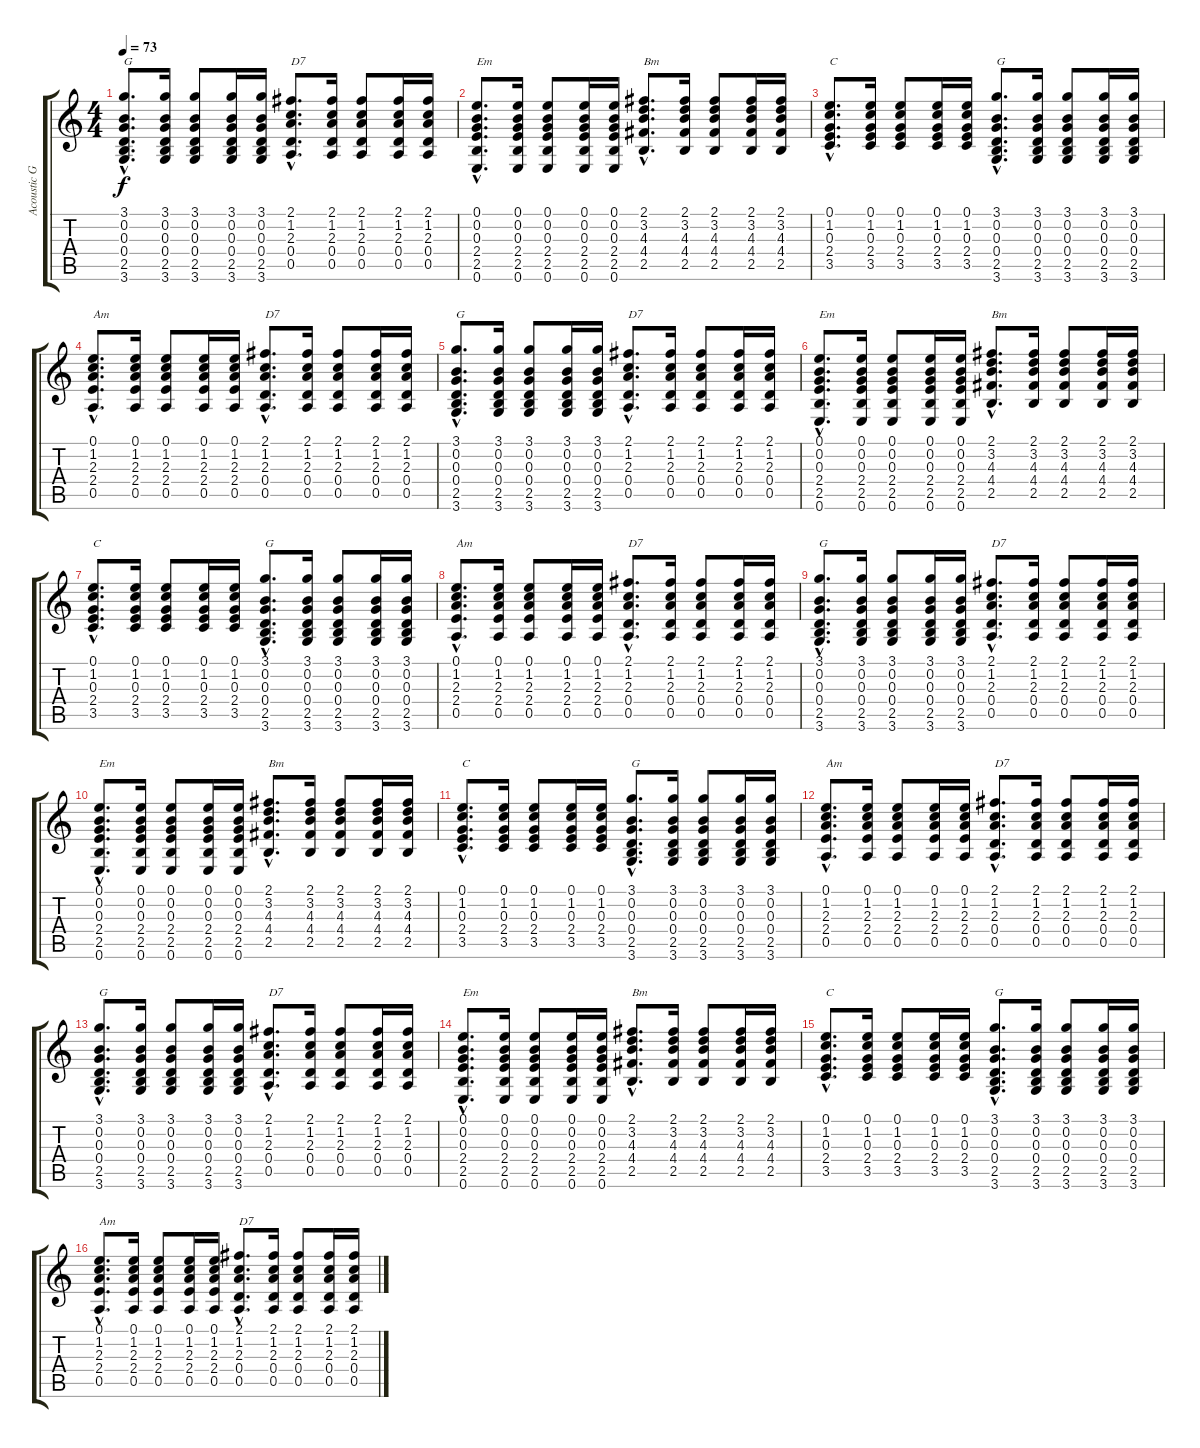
\track ("Acoustic Guitar" "Acoustic G") {instrument acousticguitarsteel}
\staff {score tabs}
\tuning (E4 B3 G3 D3 A2 E2) {hide}
\ts (4 4)
\tempo 73
\clef g2
\ks c
(3.1{hac} 0.2{hac} 0.3{hac} 0.4{hac} 2.5{hac} 3.6{hac}).8{d txt "G" dy f} (3.1 0.2 0.3 0.4 2.5 3.6).16 (3.1 0.2 0.3 0.4 2.5 3.6).8 (3.1 0.2 0.3 0.4 2.5 3.6).16 (3.1 0.2 0.3 0.4 2.5 3.6).16 (2.1{hac} 1.2{hac} 2.3{hac} 0.4{hac} 0.5{hac}).8{d txt "D7"} (2.1 1.2 2.3 0.4 0.5).16 (2.1 1.2 2.3 0.4 0.5).8 (2.1 1.2 2.3 0.4 0.5).16 (2.1 1.2 2.3 0.4 0.5).16 |
(0.1{hac} 0.2{hac} 0.3{hac} 2.4{hac} 2.5{hac} 0.6{hac}).8{d txt "Em"} (0.1 0.2 0.3 2.4 2.5 0.6).16 (0.1 0.2 0.3 2.4 2.5 0.6).8 (0.1 0.2 0.3 2.4 2.5 0.6).16 (0.1 0.2 0.3 2.4 2.5 0.6).16 (2.1{hac} 3.2{hac} 4.3{hac} 4.4{hac} 2.5{hac}).8{d txt "Bm"} (2.1 3.2 4.3 4.4 2.5).16 (2.1 3.2 4.3 4.4 2.5).8 (2.1 3.2 4.3 4.4 2.5).16 (2.1 3.2 4.3 4.4 2.5).16 |
(0.1{hac} 1.2{hac} 0.3{hac} 2.4{hac} 3.5{hac}).8{d txt "C"} (0.1 1.2 0.3 2.4 3.5).16 (0.1 1.2 0.3 2.4 3.5).8 (0.1 1.2 0.3 2.4 3.5).16 (0.1 1.2 0.3 2.4 3.5).16 (3.1{hac} 0.2{hac} 0.3{hac} 0.4{hac} 2.5{hac} 3.6{hac}).8{d txt "G"} (3.1 0.2 0.3 0.4 2.5 3.6).16 (3.1 0.2 0.3 0.4 2.5 3.6).8 (3.1 0.2 0.3 0.4 2.5 3.6).16 (3.1 0.2 0.3 0.4 2.5 3.6).16 |
(0.1{hac} 1.2{hac} 2.3{hac} 2.4{hac} 0.5{hac}).8{d txt "Am"} (0.1 1.2 2.3 2.4 0.5).16 (0.1 1.2 2.3 2.4 0.5).8 (0.1 1.2 2.3 2.4 0.5).16 (0.1 1.2 2.3 2.4 0.5).16 (2.1{hac} 1.2{hac} 2.3{hac} 0.4{hac} 0.5{hac}).8{d txt "D7"} (2.1 1.2 2.3 0.4 0.5).16 (2.1 1.2 2.3 0.4 0.5).8 (2.1 1.2 2.3 0.4 0.5).16 (2.1 1.2 2.3 0.4 0.5).16 |
(3.1{hac} 0.2{hac} 0.3{hac} 0.4{hac} 2.5{hac} 3.6{hac}).8{d txt "G"} (3.1 0.2 0.3 0.4 2.5 3.6).16 (3.1 0.2 0.3 0.4 2.5 3.6).8 (3.1 0.2 0.3 0.4 2.5 3.6).16 (3.1 0.2 0.3 0.4 2.5 3.6).16 (2.1{hac} 1.2{hac} 2.3{hac} 0.4{hac} 0.5{hac}).8{d txt "D7"} (2.1 1.2 2.3 0.4 0.5).16 (2.1 1.2 2.3 0.4 0.5).8 (2.1 1.2 2.3 0.4 0.5).16 (2.1 1.2 2.3 0.4 0.5).16 |
(0.1{hac} 0.2{hac} 0.3{hac} 2.4{hac} 2.5{hac} 0.6{hac}).8{d txt "Em"} (0.1 0.2 0.3 2.4 2.5 0.6).16 (0.1 0.2 0.3 2.4 2.5 0.6).8 (0.1 0.2 0.3 2.4 2.5 0.6).16 (0.1 0.2 0.3 2.4 2.5 0.6).16 (2.1{hac} 3.2{hac} 4.3{hac} 4.4{hac} 2.5{hac}).8{d txt "Bm"} (2.1 3.2 4.3 4.4 2.5).16 (2.1 3.2 4.3 4.4 2.5).8 (2.1 3.2 4.3 4.4 2.5).16 (2.1 3.2 4.3 4.4 2.5).16 |
(0.1{hac} 1.2{hac} 0.3{hac} 2.4{hac} 3.5{hac}).8{d txt "C"} (0.1 1.2 0.3 2.4 3.5).16 (0.1 1.2 0.3 2.4 3.5).8 (0.1 1.2 0.3 2.4 3.5).16 (0.1 1.2 0.3 2.4 3.5).16 (3.1{hac} 0.2{hac} 0.3{hac} 0.4{hac} 2.5{hac} 3.6{hac}).8{d txt "G"} (3.1 0.2 0.3 0.4 2.5 3.6).16 (3.1 0.2 0.3 0.4 2.5 3.6).8 (3.1 0.2 0.3 0.4 2.5 3.6).16 (3.1 0.2 0.3 0.4 2.5 3.6).16 |
(0.1{hac} 1.2{hac} 2.3{hac} 2.4{hac} 0.5{hac}).8{d txt "Am"} (0.1 1.2 2.3 2.4 0.5).16 (0.1 1.2 2.3 2.4 0.5).8 (0.1 1.2 2.3 2.4 0.5).16 (0.1 1.2 2.3 2.4 0.5).16 (2.1{hac} 1.2{hac} 2.3{hac} 0.4{hac} 0.5{hac}).8{d txt "D7"} (2.1 1.2 2.3 0.4 0.5).16 (2.1 1.2 2.3 0.4 0.5).8 (2.1 1.2 2.3 0.4 0.5).16 (2.1 1.2 2.3 0.4 0.5).16 |
(3.1{hac} 0.2{hac} 0.3{hac} 0.4{hac} 2.5{hac} 3.6{hac}).8{d txt "G"} (3.1 0.2 0.3 0.4 2.5 3.6).16 (3.1 0.2 0.3 0.4 2.5 3.6).8 (3.1 0.2 0.3 0.4 2.5 3.6).16 (3.1 0.2 0.3 0.4 2.5 3.6).16 (2.1{hac} 1.2{hac} 2.3{hac} 0.4{hac} 0.5{hac}).8{d txt "D7"} (2.1 1.2 2.3 0.4 0.5).16 (2.1 1.2 2.3 0.4 0.5).8 (2.1 1.2 2.3 0.4 0.5).16 (2.1 1.2 2.3 0.4 0.5).16 |
(0.1{hac} 0.2{hac} 0.3{hac} 2.4{hac} 2.5{hac} 0.6{hac}).8{d txt "Em"} (0.1 0.2 0.3 2.4 2.5 0.6).16 (0.1 0.2 0.3 2.4 2.5 0.6).8 (0.1 0.2 0.3 2.4 2.5 0.6).16 (0.1 0.2 0.3 2.4 2.5 0.6).16 (2.1{hac} 3.2{hac} 4.3{hac} 4.4{hac} 2.5{hac}).8{d txt "Bm"} (2.1 3.2 4.3 4.4 2.5).16 (2.1 3.2 4.3 4.4 2.5).8 (2.1 3.2 4.3 4.4 2.5).16 (2.1 3.2 4.3 4.4 2.5).16 |
(0.1{hac} 1.2{hac} 0.3{hac} 2.4{hac} 3.5{hac}).8{d txt "C"} (0.1 1.2 0.3 2.4 3.5).16 (0.1 1.2 0.3 2.4 3.5).8 (0.1 1.2 0.3 2.4 3.5).16 (0.1 1.2 0.3 2.4 3.5).16 (3.1{hac} 0.2{hac} 0.3{hac} 0.4{hac} 2.5{hac} 3.6{hac}).8{d txt "G"} (3.1 0.2 0.3 0.4 2.5 3.6).16 (3.1 0.2 0.3 0.4 2.5 3.6).8 (3.1 0.2 0.3 0.4 2.5 3.6).16 (3.1 0.2 0.3 0.4 2.5 3.6).16 |
(0.1{hac} 1.2{hac} 2.3{hac} 2.4{hac} 0.5{hac}).8{d txt "Am"} (0.1 1.2 2.3 2.4 0.5).16 (0.1 1.2 2.3 2.4 0.5).8 (0.1 1.2 2.3 2.4 0.5).16 (0.1 1.2 2.3 2.4 0.5).16 (2.1{hac} 1.2{hac} 2.3{hac} 0.4{hac} 0.5{hac}).8{d txt "D7"} (2.1 1.2 2.3 0.4 0.5).16 (2.1 1.2 2.3 0.4 0.5).8 (2.1 1.2 2.3 0.4 0.5).16 (2.1 1.2 2.3 0.4 0.5).16 |
(3.1{hac} 0.2{hac} 0.3{hac} 0.4{hac} 2.5{hac} 3.6{hac}).8{d txt "G"} (3.1 0.2 0.3 0.4 2.5 3.6).16 (3.1 0.2 0.3 0.4 2.5 3.6).8 (3.1 0.2 0.3 0.4 2.5 3.6).16 (3.1 0.2 0.3 0.4 2.5 3.6).16 (2.1{hac} 1.2{hac} 2.3{hac} 0.4{hac} 0.5{hac}).8{d txt "D7"} (2.1 1.2 2.3 0.4 0.5).16 (2.1 1.2 2.3 0.4 0.5).8 (2.1 1.2 2.3 0.4 0.5).16 (2.1 1.2 2.3 0.4 0.5).16 |
(0.1{hac} 0.2{hac} 0.3{hac} 2.4{hac} 2.5{hac} 0.6{hac}).8{d txt "Em"} (0.1 0.2 0.3 2.4 2.5 0.6).16 (0.1 0.2 0.3 2.4 2.5 0.6).8 (0.1 0.2 0.3 2.4 2.5 0.6).16 (0.1 0.2 0.3 2.4 2.5 0.6).16 (2.1{hac} 3.2{hac} 4.3{hac} 4.4{hac} 2.5{hac}).8{d txt "Bm"} (2.1 3.2 4.3 4.4 2.5).16 (2.1 3.2 4.3 4.4 2.5).8 (2.1 3.2 4.3 4.4 2.5).16 (2.1 3.2 4.3 4.4 2.5).16 |
(0.1{hac} 1.2{hac} 0.3{hac} 2.4{hac} 3.5{hac}).8{d txt "C"} (0.1 1.2 0.3 2.4 3.5).16 (0.1 1.2 0.3 2.4 3.5).8 (0.1 1.2 0.3 2.4 3.5).16 (0.1 1.2 0.3 2.4 3.5).16 (3.1{hac} 0.2{hac} 0.3{hac} 0.4{hac} 2.5{hac} 3.6{hac}).8{d txt "G"} (3.1 0.2 0.3 0.4 2.5 3.6).16 (3.1 0.2 0.3 0.4 2.5 3.6).8 (3.1 0.2 0.3 0.4 2.5 3.6).16 (3.1 0.2 0.3 0.4 2.5 3.6).16 |
(0.1{hac} 1.2{hac} 2.3{hac} 2.4{hac} 0.5{hac}).8{d txt "Am"} (0.1 1.2 2.3 2.4 0.5).16 (0.1 1.2 2.3 2.4 0.5).8 (0.1 1.2 2.3 2.4 0.5).16 (0.1 1.2 2.3 2.4 0.5).16 (2.1{hac} 1.2{hac} 2.3{hac} 0.4{hac} 0.5{hac}).8{d txt "D7"} (2.1 1.2 2.3 0.4 0.5).16 (2.1 1.2 2.3 0.4 0.5).8 (2.1 1.2 2.3 0.4 0.5).16 (2.1 1.2 2.3 0.4 0.5).16
